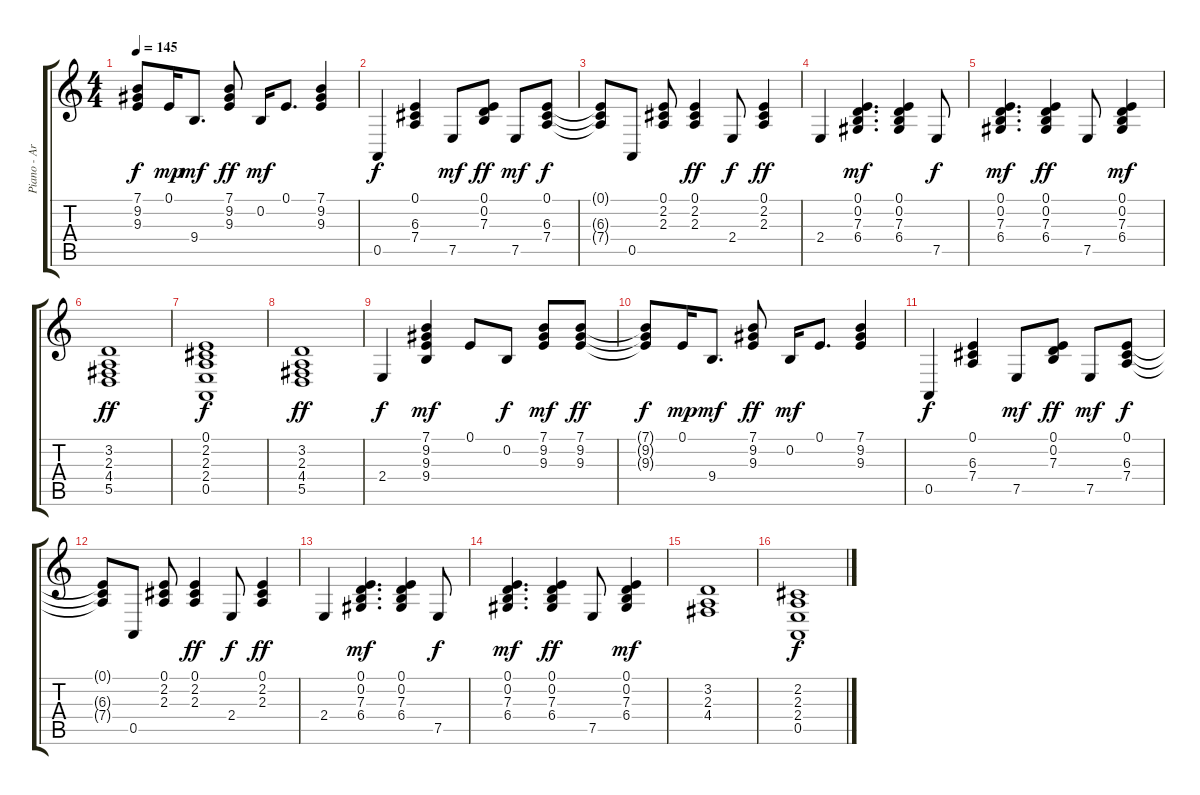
\track ("Piano - Arranged. for Guitar" "Piano - Ar") {instrument acousticgrandpiano}
\staff {score tabs}
\tuning (E4 B3 G3 D3 A2 E2) {hide}
\ts (4 4)
\tempo 145
\clef g2
\ks c
(7.1{t} 9.2{t} 9.3{t}).8{dy f} 0.1.16{dy mp} 9.4.8{d dy mf} (7.1 9.2 9.3).8{dy ff} 0.2.16{dy mf} 0.1.8{d} (7.1 9.2 9.3).4 |
0.5.4{dy f} (0.1 6.3 7.4).4 7.5.8{dy mf} (0.1 0.2 7.3).8{dy ff} 7.5.8{dy mf} (0.1 6.3 7.4).8{dy f} |
(0.1{t} 6.3{t} 7.4{t}).8 0.5.8 (0.1 2.2 2.3).8 (0.1 2.2 2.3).4{dy ff} 2.4.8{dy f} (0.1 2.2 2.3).4{dy ff} |
2.4.4 (0.1 0.2 7.3 6.4).4{d dy mf} (0.1 0.2 7.3 6.4).4 7.5.8{dy f} |
(0.1 0.2 7.3 6.4).4{d dy mf} (0.1 0.2 7.3 6.4).4{dy ff} 7.5.8 (0.1 0.2 7.3 6.4).4{dy mf} |
(3.2 2.3 4.4 5.5).1{dy ff} |
(0.1 2.2 2.3 2.4 0.5).1{dy f} |
(3.2 2.3 4.4 5.5).1{dy ff} |
2.4.4{dy f} (7.1 9.2 9.3 9.4).4{dy mf} 0.1.8 0.2.8{dy f} (7.1 9.2 9.3).8{dy mf} (7.1 9.2 9.3).8{dy ff} |
(7.1{t} 9.2{t} 9.3{t}).8{dy f} 0.1.16{dy mp} 9.4.8{d dy mf} (7.1 9.2 9.3).8{dy ff} 0.2.16{dy mf} 0.1.8{d} (7.1 9.2 9.3).4 |
0.5.4{dy f} (0.1 6.3 7.4).4 7.5.8{dy mf} (0.1 0.2 7.3).8{dy ff} 7.5.8{dy mf} (0.1 6.3 7.4).8{dy f} |
(0.1{t} 6.3{t} 7.4{t}).8 0.5.8 (0.1 2.2 2.3).8 (0.1 2.2 2.3).4{dy ff} 2.4.8{dy f} (0.1 2.2 2.3).4{dy ff} |
2.4.4 (0.1 0.2 7.3 6.4).4{d dy mf} (0.1 0.2 7.3 6.4).4 7.5.8{dy f} |
(0.1 0.2 7.3 6.4).4{d dy mf} (0.1 0.2 7.3 6.4).4{dy ff} 7.5.8 (0.1 0.2 7.3 6.4).4{dy mf} |
(3.2 2.3 4.4).1 |
(2.2 2.3 2.4 0.5).1{dy f}
